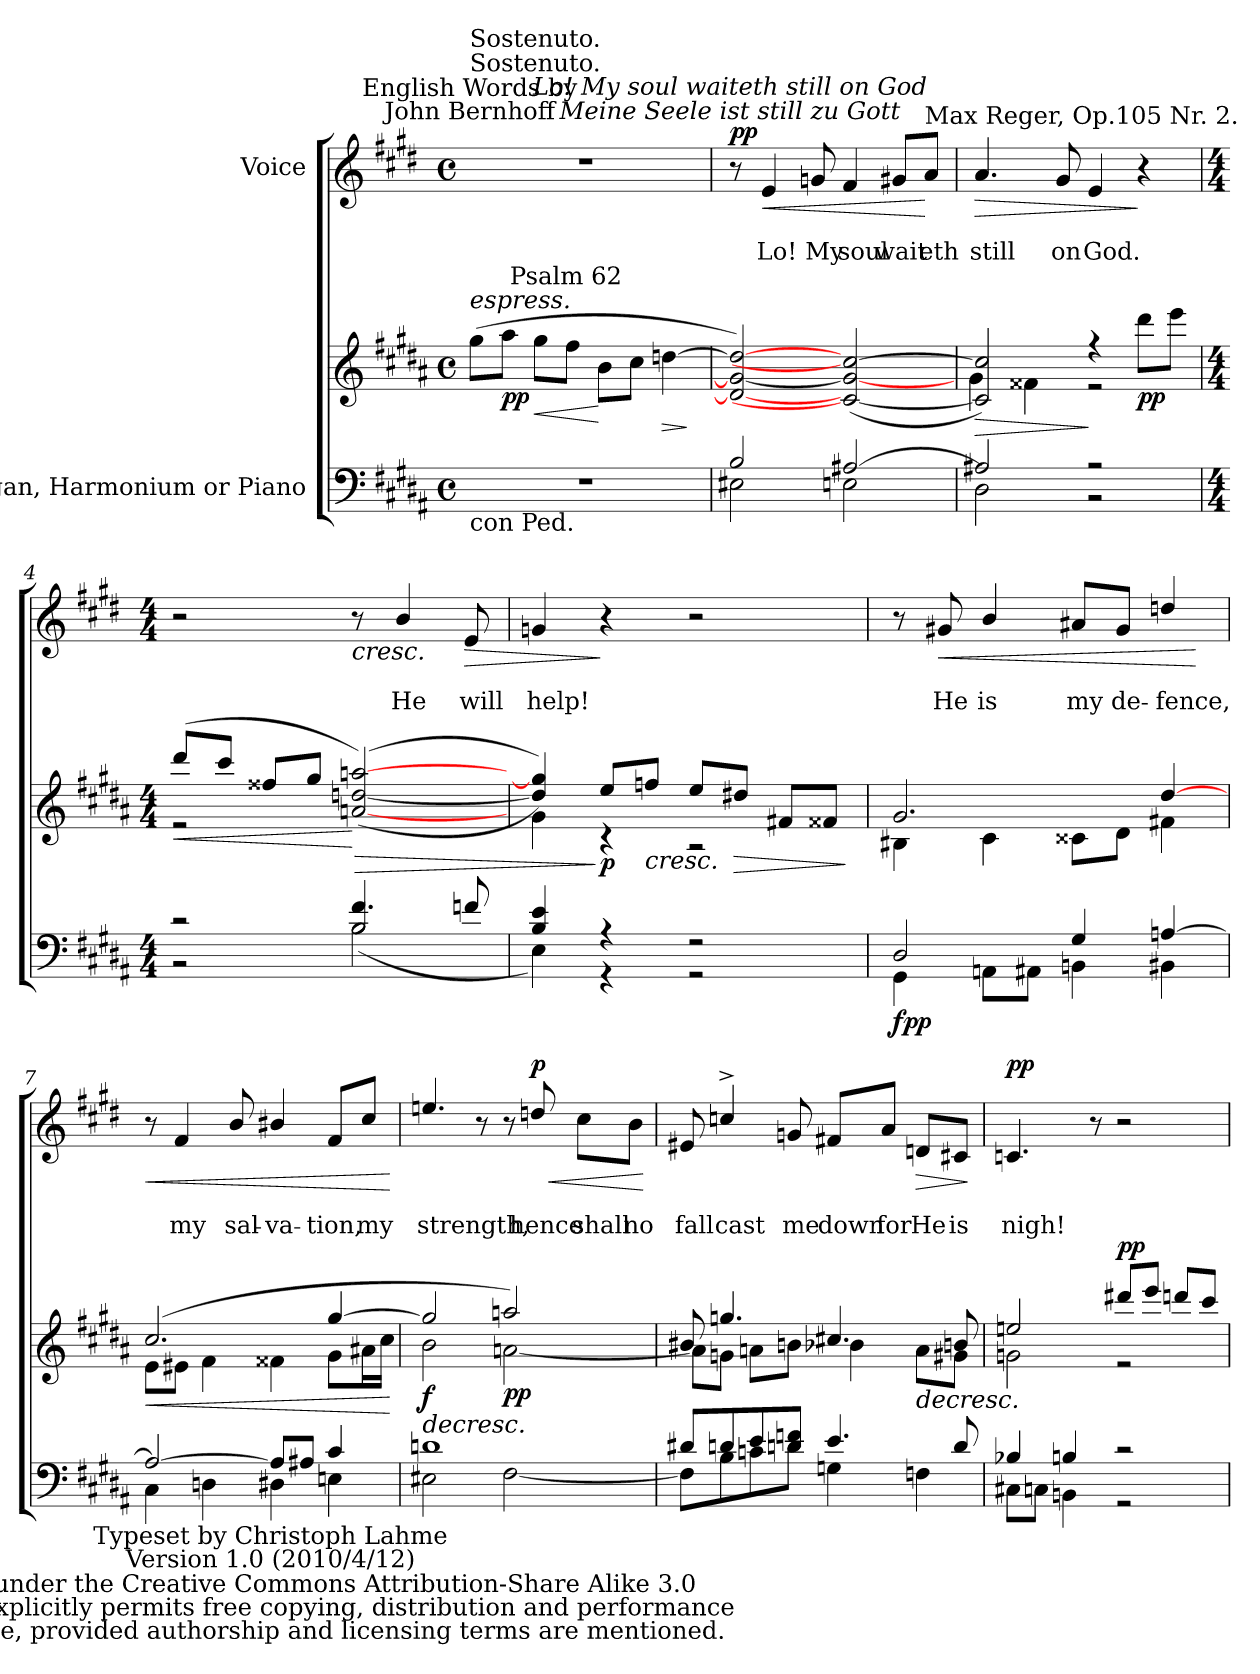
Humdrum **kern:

**kern	**kern	**dynam	**kern	**text	**text	**dynam
*part2	*part2	*part2	*part1	*part1	*part1	*part1
*staff3	*staff2	*staff2/3	*staff1	*staff1	*staff1	*staff1
*I"Organ, Harmonium or Piano	*	*	*I"Voice	*	*	*
*clefF4	*clefG2	*	*clefG2	*	*	*
*ITrd4c7	*ITrd4c7	*	*	*	*	*
*k[f#c#g#d#]	*k[f#c#g#d#]	*	*k[f#c#g#d#]	*	*	*
*E:	*E:	*	*E:	*	*	*
*M4/4	*M4/4	*	*M4/4	*	*	*
*met(c)	*met(c)	*	*met(c)	*	*	*
=1	=1	=1	=1	=1	=1	=1
*^	*^	*	*^	*	*	*
!	!	!	!	!	!LO:TX:a:cj:t=English Words by\nJohn Bernhoff	!	!	!	!
!	!	!	!	!	!LO:TX:a:t=Sostenuto.	!	!	!	!
!	!	!	!	!	!LO:TX:a:t=Sostenuto.	!	!	!	!
!	!	!LO:TX:a:i:t=espress.	!	!	!	!	!	!	!
!LO:TX:b:t=con Ped.	!	!	!	!	!	!	!	!	!
1r	2ryy	(>8cc#\L	2ryy	.	1r	1ryy	.	.	.
!	!	!	!	!LO:DY:b	!	!	!	!	!
.	.	8dd#\J	.	pp	.	.	.	.	.
!	!	!	!	!LO:HP:b	!	!	!	!	!
.	.	8cc#\L	.	<	.	.	.	.	.
!	!	!LO:TX:a:cj:t=Psalm 62	!	!	!	!	!	!	!
.	.	8b\J	.	.	.	.	.	.	.
.	2ryy	8e\L	2ryy	[	.	.	.	.	.
.	.	8f#\J	.	.	.	.	.	.	.
!	!	!	!	!LO:HP:b	!	!	!	!	!
.	.	[4gn\	.	>	.	.	.	.	.
*v	*v	*	*	*	*v	*v	*	*	*
*	*v	*v	*	*	*	*	*
.	.	]	.	.	.	.
=2	=2	=2	=2	=2	=2	=2
*^	*^	*	*^	*	*	*
!	!	!	!	!	!LO:TX:a:i:cj:t=Meine Seele ist still zu Gott	!	!	!	!
!	!	!	!	!	!LO:TX:a:i:cj:t=Lo! My soul waiteth still on God	!	!	!	!
!	!	!	!	!	!	!	!	!	!LO:DY:a
!	!	!	!	!	!	!	!	!	!LO:DY:n=1:a
2E/	(>2AA#X\	2Gn/_ 2c#/_ 2gn/_)	2ryy	.	8r	8ryy	.	.	p p
!	!	!	!	!	!	!	!LO:LY:b	!	!LO:HP:b
!	!	!	!	!	!	!	!	!LO:LY:b	!LO:HP:n=1:b
.	.	.	.	.	4e	4eyy	.	Lo!	< <
!	!	!	!	!	!	!	!LO:LY:b	!	!
!	!	!	!	!	!	!	!	!LO:LY:b	!
.	.	.	.	.	8gn	8gnyy	.	My	.
!	!	!	!	!	!	!	!LO:LY:b	!	!
!	!	!	!	!	!	!	!	!LO:LY:b	!
[2D#X/	2AAn\	(<2F#/_ 2c#/_ 2f#/_	2ryy	.	4f#	4f#yy	.	soul	.
!	!	!	!	!	!	!	!LO:LY:b	!	!
!	!	!	!	!	!	!	!	!LO:LY:b	!
.	.	.	.	.	8g#X/L	8g#X/Lyy	.	wait-	.
!	!	!	!	!	!LO:TX:a:t=Max Reger, Op.105 Nr. 2.	!	!	!	!
!	!	!	!	!	!	!	!LO:LY:b	!	!
!	!	!	!	!	!	!	!	!LO:LY:b	!
.	.	.	.	.	8a/J	8a/Jyy	.	-eth	[ [
=3	=3	=3	=3	=3	=3	=3	=3	=3	=3
!	!	!	!	!LO:HP:b	!	!	!LO:LY:b	!	!LO:HP:b
!	!	!	!	!	!	!	!	!LO:LY:b	!LO:HP:n=1:b
2D#X/]	2GG#\	2F#/] 2f#/])	4c#\	>	4.a	4.ayy	.	still	> >
.	.	.	4B#X\	.	.	.	.	.	.
!	!	!	!	!	!	!	!LO:LY:b	!	!
!	!	!	!	!	!	!	!	!LO:LY:b	!
.	.	.	.	.	8g#	8g#yy	.	on	.
!	!	!	!	!	!	!	!LO:LY:b	!	!
!	!	!	!	!	!	!	!	!LO:LY:b	!
2r	2r	4r	2r	]	4e	4eyy	.	God.	.
!	!	!	!	!LO:DY:b	!	!	!	!	!
.	.	8gg#\L	.	pp	4r	4ryy	.	.	] ]
.	.	8aa\J)	.	.	.	.	.	.	.
*v	*v	*	*	*	*	*	*	*	*
!!LO:LB:g=z	!!
=4	=4	=4	=4	=4	=4	=4	=4	=4
*M4/4	*M4/4	*	*	*M4/4	*	*	*	*
*^	*	*	*	*	*	*	*	*
*	*^	*	*	*	*	*	*	*	*
!	!	!	!	!	!LO:HP:b	!	!	!	!	!
2r	2r	2ryy	(>8gg#/L	2r	<	2r	2ryy	.	.	.
.	.	.	8ff#/J	.	.	.	.	.	.	.
.	.	.	8b#X/L	.	.	.	.	.	.	.
.	.	.	8cc#/J	.	.	.	.	.	.	.
!	!	!	!	!	!LO:HP:n=1:b	!	!	!	!	!LO:HP:b
!	!	!	!	!	!	!	!	!	!	!LO:HP:n=1:b
4.B/	(>2E\	2E/	(<(>[2dn/ [2gn/ [2ddn/)	2ryy	[ >	8r	8ryy	.	.	< <
!	!	!	!	!	!	!	!	!LO:LY:b	!	!
!	!	!	!	!	!	!	!	!	!LO:LY:b	!
.	.	.	.	.	.	4b	4byy	.	He	.
!	!	!	!	!	!	!	!	!LO:LY:b	!	!LO:HP:b
!	!	!	!	!	!	!	!	!	!LO:LY:b	!LO:HP:n=1:b
8B-X/	.	.	.	.	.	8e	8eyy	.	will	> >
*v	*v	*v	*	*	*	*v	*v	*	*	*
*	*v	*v	*	*	*	*	*
.	.	.	.	.	.	[ [
=5	=5	=5	=5	=5	=5	=5
*^	*^	*	*	*	*	*
*	*^	*	*	*	*	*	*	*
!	!	!	!	!	!	!	!LO:LY:b	!	!
*	*	*	*	*	*	*^	*	*	*
!	!	!	!	!	!	!	!	!	!LO:LY:b	!
4E/ 4A/	4AA\)	2ryy	4gn/] 4cc#/]))	4c#\	.	4gn	4gnyy	.	help!	.
!	!	!	!	!	!LO:DY:n=1:b	!	!	!	!	!
4r	4r	.	8a/L	4r	] p	4r	4ryy	.	.	] ]
!	!	!	!	!	!LO:HP:b	!	!	!	!	!
.	.	.	8b-X/J	.	<	.	.	.	.	.
2r	2r	2ryy	8a/L	2r	.	2r	2ryy	.	.	.
!	!	!	!	!	!LO:HP:b	!	!	!	!	!
.	.	.	8g#X/J	.	>	.	.	.	.	.
.	.	.	8Bn/L	.	[	.	.	.	.	.
.	.	.	8B#X/J	.	.	.	.	.	.	.
*v	*v	*v	*	*	*	*v	*v	*	*	*
*	*v	*v	*	*	*	*	*
.	.	]	.	.	.	.
=6	=6	=6	=6	=6	=6	=6
*^	*^	*	*^	*	*	*
*	*^	*	*	*	*	*	*	*	*
!	!	!	!	!	!LO:DY:b=2	!	!	!	!	!
!	!	!	!	!	!LO:DY:n=1:b	!	!	!	!	!
2GG#/	4CC#\	2ryy	(2.c#/	4E#X\	f pp	8r	8ryy	.	.	.
!	!	!	!	!	!	!	!	!LO:LY:b	!	!LO:HP:b
!	!	!	!	!	!	!	!	!	!LO:LY:b	!LO:HP:n=1:b
.	.	.	.	.	.	8g#X	8g#Xyy	.	He	< <
!	!	!	!	!	!	!	!	!LO:LY:b	!	!
!	!	!	!	!	!	!	!	!	!LO:LY:b	!
.	8DDn\L	.	.	4F#\	.	4b	4byy	.	is	.
.	8DD#X\J	.	.	.	.	.	.	.	.	.
!	!	!	!	!	!	!	!	!LO:LY:b	!	!
!	!	!	!	!	!	!	!	!	!LO:LY:b	!
4C#/	4EEn\	2ryy	.	8F##X\L	.	8a#X/L	8a#X/Lyy	.	my	.
!	!	!	!	!	!	!	!	!LO:LY:b	!	!
!	!	!	!	!	!	!	!	!	!LO:LY:b	!
.	.	.	.	8G#\J	.	8g#/J	8g#/Jyy	.	de-	.
!	!	!	!	!	!	!	!	!LO:LY:b	!	!
!	!	!	!	!	!	!	!	!	!LO:LY:b	!
[4Dn/	4EE#X\	.	[4g#/	4Bn\	.	4ddn	4ddnyy	.	-fence,	.
*v	*v	*v	*	*	*	*v	*v	*	*	*
*	*v	*v	*	*	*	*	*
.	.	.	.	.	.	[ [
!!LO:LB:g=z
=7	=7	=7	=7	=7	=7	=7
*^	*^	*	*	*	*	*
!	!	!	!	!LO:HP:b	!	!	!	!LO:HP:b
*	*	*	*	*	*^	*	*	*
!	!	!	!	!	!	!	!	!	!LO:HP:n=1:b
2Dn/_	4FF#\	(>2.f#/	8A\L	<	8r	8ryy	.	.	< <
!	!	!	!	!	!	!	!LO:LY:b	!	!
!	!	!	!	!	!	!	!	!LO:LY:b	!
.	.	.	8A#X\J	.	4f#	4f#yy	.	my	.
!	!LO:TX:b:cj:t=This work is published under the Creative Commons Attribution-Share Alike 3.0\nGermany License, which explicitly permits free copying, distribution and performance\nof the work without charge, provided authorship and licensing terms are mentioned.	!	!	!	!	!	!	!	!
.	4GGn\	.	4B\	.	.	.	.	.	.
!	!	!	!	!	!	!	!LO:LY:b	!	!
!	!	!	!	!	!	!	!	!LO:LY:b	!
.	.	.	.	.	8b	8byy	.	sal-	.
!LO:TX:b:cj:t=Typeset by Christoph Lahme\nVersion 1.0 (2010/4/12)	!	!	!	!	!	!	!	!	!
!	!	!	!	!	!	!	!LO:LY:b	!	!
!	!	!	!	!	!	!	!	!LO:LY:b	!
8Dn/L]	4GG#X\	.	4B#X\	.	4b#X	4b#Xyy	.	-va-	.
8D#X/J	.	.	.	.	.	.	.	.	.
!	!	!	!	!	!	!	!LO:LY:b	!	!
!	!	!	!	!	!	!	!	!LO:LY:b	!
4F#/	4AAn\	[4cc#/	8c#\L	.	8f#/L	8f#/Lyy	.	-tion,	.
!	!	!	!	!	!	!	!LO:LY:b	!	!
!	!	!	!	!	!	!	!	!LO:LY:b	!
.	.	.	16d#X\L	.	8cc#/J	8cc#/Jyy	.	my	.
.	.	.	16f#\JJ	.	.	.	.	.	.
*v	*v	*	*	*	*v	*v	*	*	*
*	*v	*v	*	*	*	*	*
.	.	[	.	.	.	[ [
=8	=8	=8	=8	=8	=8	=8
*^	*^	*	*	*	*	*
!	!	!	!	!LO:HP:b	!	!LO:LY:b	!	!
*	*	*	*	*	*^	*	*	*
!	!	!	!	!LO:DY:n=1:b	!	!	!	!LO:LY:b	!
1Gn/	2AA#X\	2cc#/]	2e\	> f	4.een	4.eenyy	.	strength,	.
.	.	.	.	.	8r	8ryy	.	.	.
!	!	!	!	!LO:DY:n=2:b	!	!	!	!	!
.	[2BB\	2ddn/)	[2dn\	pp	8r	8ryy	.	.	.
!	!	!	!	!	!	!	!LO:LY:b	!	!LO:HP:b
!	!	!	!	!	!	!	!	!LO:LY:b	!LO:HP:n=1:b
!	!	!	!	!	!	!	!	!	!LO:DY:n=1:a
.	.	.	.	.	8ddn	8ddnyy	.	hence	< < p
!	!	!	!	!	!	!	!LO:LY:b	!	!
!	!	!	!	!	!	!	!	!LO:LY:b	!
.	.	.	.	.	8cc#\L	8cc#\Lyy	.	shall	.
!	!	!	!	!	!	!	!LO:LY:b	!	!
!	!	!	!	!	!	!	!	!LO:LY:b	!
.	.	.	.	.	8b\J	8b\Jyy	.	no	.
*v	*v	*	*	*	*v	*v	*	*	*
*	*v	*v	*	*	*	*	*
.	.	]	.	.	.	[ [
!!LO:LB:g=z
=9	=9	=9	=9	=9	=9	=9
*^	*^	*	*	*	*	*
!	!	!	!	!	!	!LO:LY:b	!	!
*	*	*	*	*	*^	*	*	*
!	!	!	!	!	!	!	!	!LO:LY:b	!
8G#X/L	8BB\L]	8e#X/	8d\L]	.	8e#X	8e#Xyy	.	fall	.
!	!	!	!	!	!	!	!LO:LY:b	!	!
!	!	!	!	!	!	!	!	!LO:LY:b	!
8Gn/	8E\	4.ccn/	8cn\J	.	4ccn^	4ccn^yy	.	cast	.
8A/	8Fn\	.	8d\L	.	.	.	.	.	.
!	!	!	!	!	!	!	!LO:LY:b	!	!
!	!	!	!	!	!	!	!	!LO:LY:b	!
8G/ 8B-X/J	8Gn\J	.	8en\J	.	8gn	8gnyy	.	me	.
!	!	!	!	!	!	!	!LO:LY:b	!	!
!	!	!	!	!	!	!	!	!LO:LY:b	!
4.A/	4Cn\	4.f#X/	4e-X\	.	8f#X/L	8f#X/Lyy	.	down	.
!	!	!	!	!	!	!	!LO:LY:b	!	!
!	!	!	!	!	!	!	!	!LO:LY:b	!
.	.	.	.	.	8a/J	8a/Jyy	.	for	.
!	!	!	!	!LO:HP:b	!	!	!LO:LY:b	!	!LO:HP:b
!	!	!	!	!	!	!	!	!LO:LY:b	!LO:HP:n=1:b
.	4BB-X\	.	8d\L	>	8dn/L	8dn/Lyy	.	He	> >
!	!	!	!	!	!	!	!LO:LY:b	!	!
!	!	!	!	!	!	!	!	!LO:LY:b	!
8G/	.	8en/	8c#X\J	.	8c#X/J	8c#X/Jyy	.	is	.
*v	*v	*	*	*	*v	*v	*	*	*
*	*v	*v	*	*	*	*	*
.	.	.	.	.	.	] ]
=10	=10	=10	=10	=10	=10	=10
*^	*^	*	*	*	*	*
!	!	!	!	!	!	!LO:LY:b	!	!
*	*	*	*	*	*^	*	*	*
!	!	!	!	!	!	!	!	!LO:LY:b	!LO:DY:a
!	!	!	!	!	!	!	!	!	!LO:DY:n=1:a
4E-X/	8FF#X\L	2an/	2cn\	.	4.cn	4.cnyy	.	nigh!	p p
.	8FFn\J	.	.	.	.	.	.	.	.
4En/	4EEn\	.	.	.	.	.	.	.	.
.	.	.	.	.	8r	8ryy	.	.	.
!	!	!	!	!LO:DY:a	!	!	!	!	!
2r	2r	8gg#X/L	2r	pp	2r	2ryy	.	.	.
.	.	8aa/J	.	.	.	.	.	.	.
.	.	8ggn/L	.	.	.	.	.	.	.
.	.	8ff#/J	.	.	.	.	.	.	.
*v	*v	*	*	*	*v	*v	*	*	*
*	*v	*v	*	*	*	*	*
.	.	]	.	.	.	.
=	=	=	=	=	=	=
*-	*-	*-	*-	*-	*-	*-
